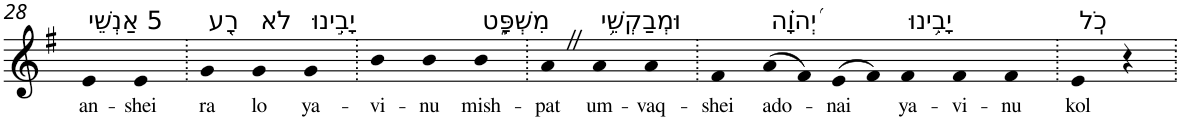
**kern	**text
*part1	*part1
*staff1	*staff1
*I"Piano	*
*I'Pno	*
!!LO:PB:g=z
*clefG2	*
*k[f#]	*
*G:	*
=28	=28
!LO:TX:a:t=5 אַנְשֵׁי	!
!	!LO:LY:b
4e	an-
!	!LO:LY:b
4e	-shei
=29.	=29.
!LO:TX:a:t=רָ֭ע	!
!	!LO:LY:b
4g	ra
!LO:TX:a:t=לֹא	!
!	!LO:LY:b
4g	lo
!LO:TX:a:t=יָבִ֣ינוּ	!
!	!LO:LY:b
4g	ya-
=30.	=30.
!	!LO:LY:b
4b	-vi-
!	!LO:LY:b
4b	-nu
!LO:TX:a:t=מִשְׁפָּ֑ט	!
!	!LO:LY:b
4b	mish-
=31.	=31.
!	!LO:LY:b
4aZ	-pat
!LO:TX:a:t=וּמְבַקְשֵׁ֥י	!
!	!LO:LY:b
4a	um-
!	!LO:LY:b
4a	-vaq-
=32.	=32.
!	!LO:LY:b
4f#	-shei
!LO:TX:a:t=יְ֝הוָ֗ה	!
!	!LO:LY:b
(>8a	ado-
8f#)	.
!	!LO:LY:b
(>8e	-nai
8f#)	.
!LO:TX:a:t=יָבִ֥ינוּ	!
!	!LO:LY:b
4f#	ya-
!	!LO:LY:b
4f#	-vi-
!	!LO:LY:b
4f#	-nu
=33.	=33.
!LO:TX:a:t=כֹֽל	!
!	!LO:LY:b
4e	kol
4r	.
=.	=.
*-	*-
